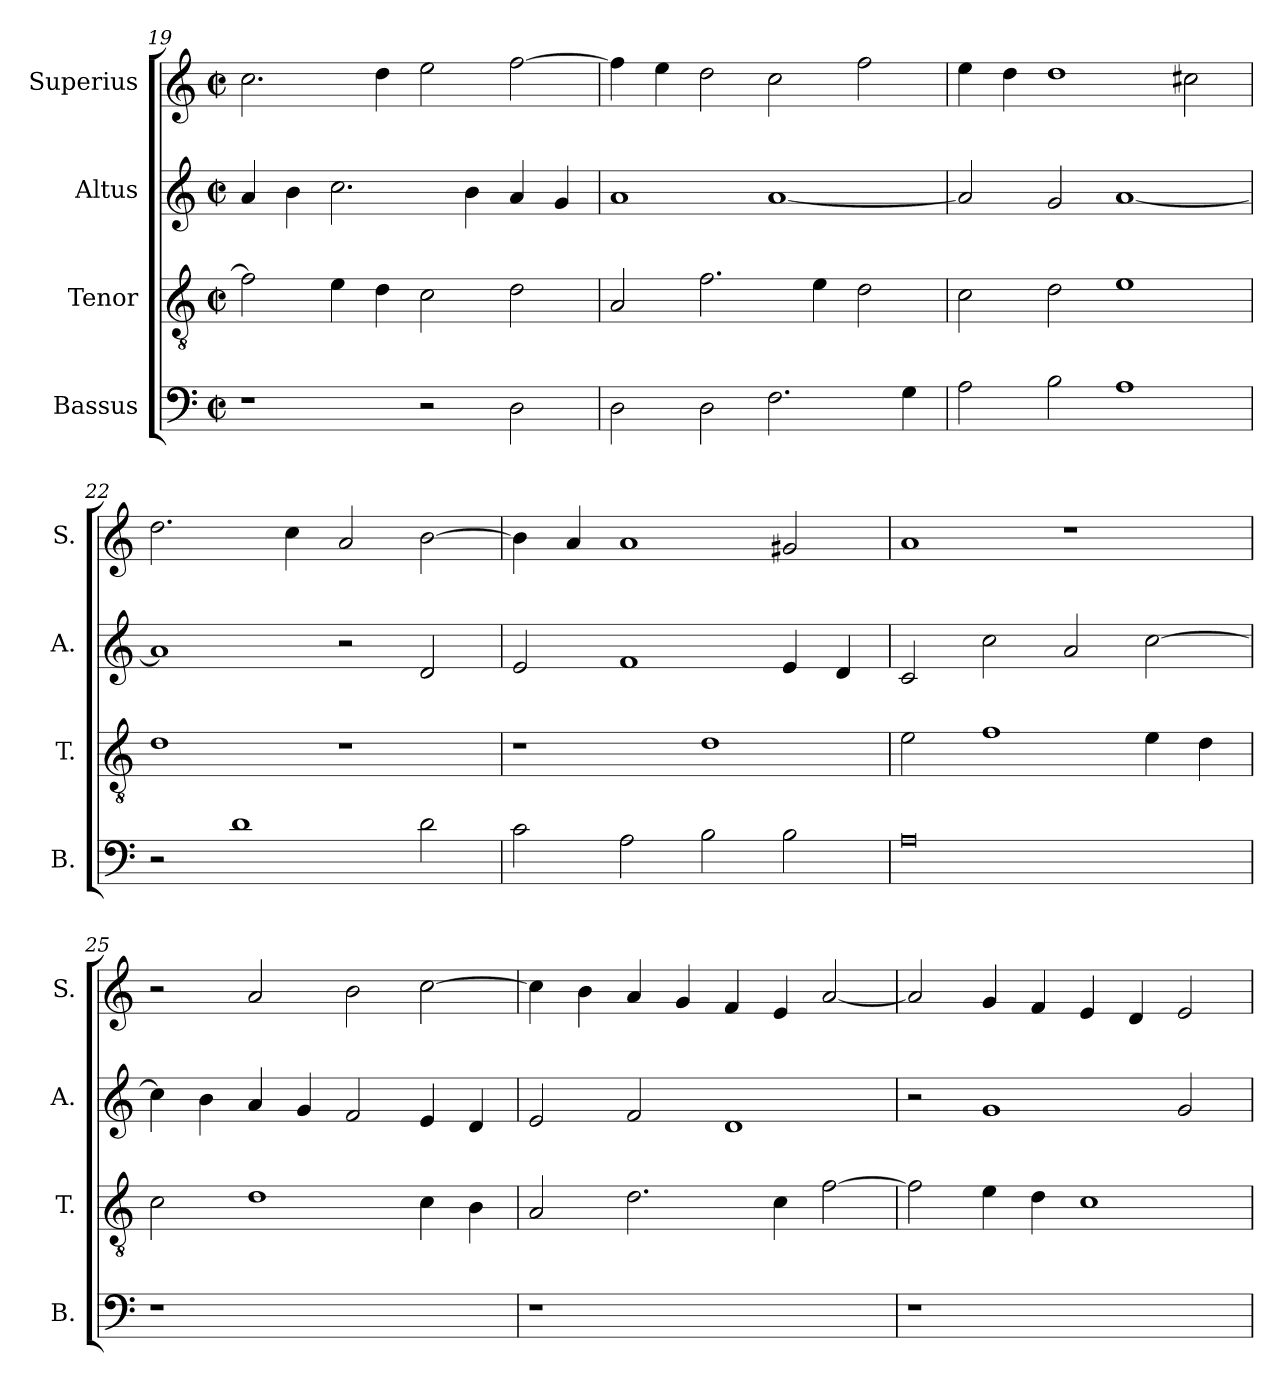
**kern	**kern	**kern	**kern
*part4	*part3	*part2	*part1
*staff4	*staff3	*staff2	*staff1
*I"Bassus	*I"Tenor	*I"Altus	*I"Superius
*I'B.	*I'T.	*I'A.	*I'S.
*clefF4	*clefGv2	*clefG2	*clefG2
*	*ITrd7c12	*	*
*k[]	*k[]	*k[]	*k[]
*C:	*C:	*C:	*C:
*M2/2	*M2/2	*M2/2	*M2/2
*met(c|)	*met(c|)	*met(c|)	*met(c|)
=19	=19	=19	=19
1r	2Fi\]	4ai/	2.cci\
.	.	4bi\	.
.	4Ei\	2.cci\	.
.	4Di\	.	4ddi\
2r	2Ci\	.	2eei\
.	.	4bi\	.
2Di\	2Di\	4ai/	[>2ffi\
.	.	4gi/	.
=20	=20	=20	=20
2Di\	2AAi/	1ai	4ffi\]
.	.	.	4eei\
2Di\	2.Fi\	.	2ddi\
2.Fi\	.	[<1ai	2cci\
.	4Ei\	.	.
.	2Di\	.	2ffi\
4Gi\	.	.	.
!!LO:LB:g=z
=21	=21	=21	=21
2Ai\	2Ci\	2ai/]	4eei\
.	.	.	4ddi\
2Bi\	2Di\	2gi/	1ddi
1Ai	1Ei	[<1ai	.
.	.	.	2cc#Xi\
=22	=22	=22	=22
2r	1Di	1ai]	2.ddi\
1di	.	.	.
.	.	.	4cci\
.	1r	2r	2ai/
2di\	.	2di/	[>2bi\
=23	=23	=23	=23
2ci\	1r	2ei/	4bi\]
.	.	.	4ai/
2Ai\	.	1fi	1ai
2Bi\	1Di	.	.
2Bi\	.	4ei/	2g#Xi/
.	.	4di/	.
=24	=24	=24	=24
0Ai	2Ei\	2ci/	1ai
.	1Fi	2cci\	.
.	.	2ai/	1r
.	4Ei\	[>2cci\	.
.	4Di\	.	.
=25	=25	=25	=25
!LO:N:vis=1	!	!	!
1r	2Ci\	4cci\]	2r
.	.	4bi\	.
.	1Di	4ai/	2ai/
.	.	4gi/	.
1ryy	.	2fi/	2bi\
.	4Ci\	4ei/	[>2cci\
.	4BBi\	4di/	.
!!LO:LB:g=z
=26	=26	=26	=26
!LO:N:vis=1	!	!	!
1r	2AAi/	2ei/	4cci\]
.	.	.	4bi\
.	2.Di\	2fi/	4ai/
.	.	.	4gi/
1ryy	.	1di	4fi/
.	4Ci\	.	4ei/
.	[>2Fi\	.	[<2ai/
=27	=27	=27	=27
!LO:N:vis=1	!	!	!
1r	2Fi\]	2r	2ai/]
.	4Ei\	1gi	4gi/
.	4Di\	.	4fi/
1ryy	1Ci	.	4ei/
.	.	.	4di/
.	.	2gi/	2ei/
=	=	=	=
*-	*-	*-	*-
